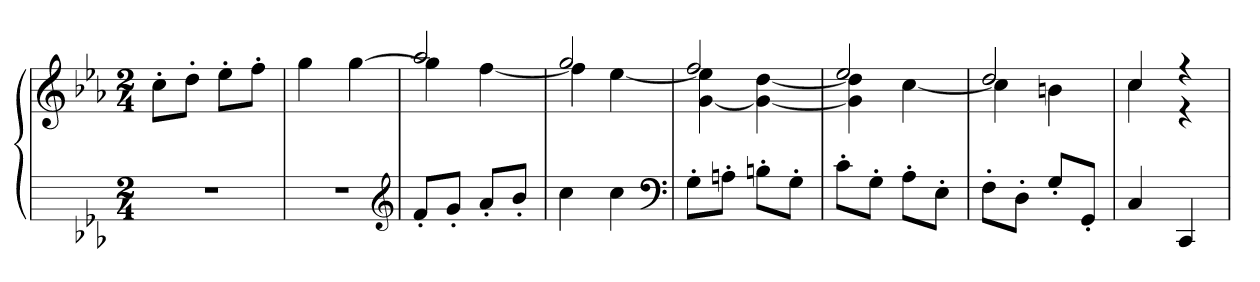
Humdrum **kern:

**kern	**kern
*part1	*part1
*staff2	*staff1
*k[b-e-a-]	*k[b-e-a-]
*M2/4	*M2/4
=	=
2r	8cc'L
.	8dd'J
.	8ee-'L
.	8ff'J
=	=
2r	4gg
.	[4gg
*clefG2	*
=	=
*	*^
8f'L	2aa-	4gg]
8g'J	.	.
8a-'L	.	[4ff
8b-'J	.	.
=	=	=
4cc	2gg	4ff]
4cc	.	[4ee-
*clefF4	*	*
=	=	=
8G'L	2ff	[4g 4ee-]
8An'J	.	.
8Bn'L	.	4g_ [4dd
8G'J	.	.
=	=	=
8c'L	2ee-	4g] 4dd]
8G'J	.	.
8A-'L	.	[4cc
8E-'J	.	.
=	=	=
8F'L	2dd	4cc]
8D'J	.	.
8G'L	.	4bn
8GG'J	.	.
=	=	=
4C	4cc	4cc
4CC	4r	4r
*	*v	*v
=	=
*-	*-
